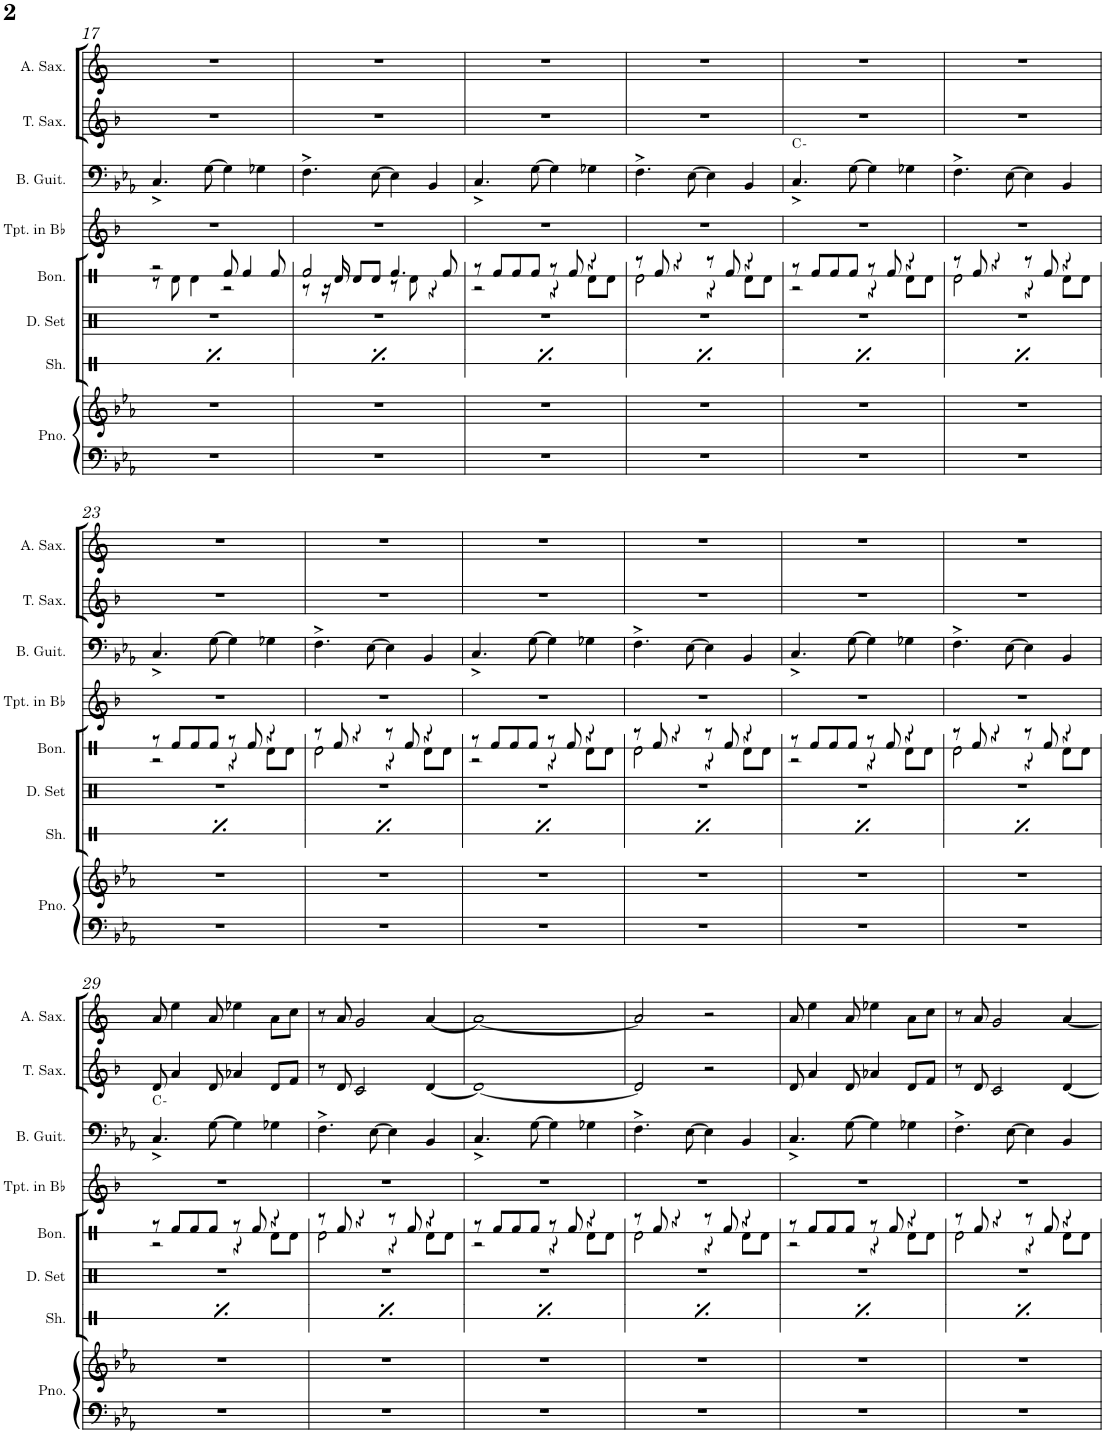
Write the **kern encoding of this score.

**kern	**kern	**kern	**dynam	**kern	**kern	**kern	**kern	**harte	**kern	**kern
*part8	*part8	*part7	*part7	*part6	*part5	*part4	*part3	*part3	*part2	*part1
*staff9	*staff8	*staff7	*staff7	*staff6	*staff5	*staff4	*staff3	*	*staff2	*staff1
*I"Piano	*	*I"Shaker	*	*I"Drumset	*I"Bongos	*I"Trumpet in Bb	*I"Bass Guitar	*	*I"Tenor Saxophone	*I"Alto Saxophone
*I'Pno.	*	*I'Sh.	*	*I'D. Set	*I'Bon.	*I'Tpt. in Bb	*I'B. Guit.	*	*I'T. Sax.	*I'A. Sax.
!!LO:PB:g=z
*clefF4	*clefG2	*clefX	*	*clefX	*clefX	*clefG2	*clefF4	*	*clefG2	*clefG2
*	*	*	*	*	*	*Trd1c2	*Trd7c12	*	*Trd8c14	*Trd5c9
*k[b-e-a-]	*k[b-e-a-]	*k[]	*	*k[]	*k[]	*k[b-]	*k[b-e-a-]	*	*k[b-]	*k[]
*M4/4	*M4/4	*M4/4	*	*M4/4	*M4/4	*M4/4	*M4/4	*	*M4/4	*M4/4
=17	=17	=17	=17	=17	=17	=17	=17	=17	=17	=17
*	*	*	*	*	*^	*	*	*	*	*
!	!	!	!LO:DY:b	!	!	!	!	!	!	!	!
1r	1r	4Re/	p	1r	2r	8r	1r	4.C^/	.	1r	1r
.	.	.	.	.	.	8Rd\	.	.	.	.	.
.	.	8Re/L	.	.	.	4Rd\	.	.	.	.	.
.	.	8Re/J	.	.	.	.	.	[8G\	.	.	.
.	.	4Re/	.	.	8Rf/	2r	.	4G\]	.	.	.
.	.	.	.	.	4Rf/	.	.	.	.	.	.
.	.	8Re/L	.	.	.	.	.	4G-X\	.	.	.
.	.	8Re/J	.	.	8Rf/	.	.	.	.	.	.
=18	=18	=18	=18	=18	=18	=18	=18	=18	=18	=18	=18
!	!	!	!LO:DY:b	!	!	!	!	!	!	!	!
1r	1r	4Re/	p	1r	2Rf/	8r	1r	4.F^\	.	1r	1r
.	.	.	.	.	.	16r	.	.	.	.	.
.	.	.	.	.	.	16Rd/	.	.	.	.	.
.	.	8Re/L	.	.	.	8Rd/L	.	.	.	.	.
.	.	8Re/J	.	.	.	8Rd/J	.	[8E-\	.	.	.
.	.	4Re/	.	.	4.Rf/	8r	.	4E-\]	.	.	.
.	.	.	.	.	.	8Rd\	.	.	.	.	.
.	.	8Re/L	.	.	.	4r	.	4BB-/	.	.	.
.	.	8Re/J	.	.	8Rf/	.	.	.	.	.	.
=19	=19	=19	=19	=19	=19	=19	=19	=19	=19	=19	=19
!	!	!	!LO:DY:b	!	!	!	!	!	!	!	!
1r	1r	4Re/	p	1r	8r	2r	1r	4.C^/	.	1r	1r
.	.	.	.	.	8Rf/L	.	.	.	.	.	.
.	.	8Re/L	.	.	8Rf/	.	.	.	.	.	.
.	.	8Re/J	.	.	8Rf/J	.	.	[8G\	.	.	.
.	.	4Re/	.	.	8r	4r	.	4G\]	.	.	.
.	.	.	.	.	8Rf/	.	.	.	.	.	.
.	.	8Re/L	.	.	4r	8Rd\L	.	4G-X\	.	.	.
.	.	8Re/J	.	.	.	8Rd\J	.	.	.	.	.
=20	=20	=20	=20	=20	=20	=20	=20	=20	=20	=20	=20
!	!	!	!LO:DY:b	!	!	!	!	!	!	!	!
1r	1r	4Re/	p	1r	8r	2Rd\	1r	4.F^\	.	1r	1r
.	.	.	.	.	8Rf/	.	.	.	.	.	.
.	.	8Re/L	.	.	4r	.	.	.	.	.	.
.	.	8Re/J	.	.	.	.	.	[8E-\	.	.	.
.	.	4Re/	.	.	8r	4r	.	4E-\]	.	.	.
.	.	.	.	.	8Rf/	.	.	.	.	.	.
.	.	8Re/L	.	.	4r	8Rd\L	.	4BB-/	.	.	.
.	.	8Re/J	.	.	.	8Rd\J	.	.	.	.	.
=21	=21	=21	=21	=21	=21	=21	=21	=21	=21	=21	=21
!	!	!	!LO:DY:b	!	!	!	!	!	!	!	!
1r	1r	4Re/	p	1r	8r	2r	1r	4.C^/	C:min	1r	1r
.	.	.	.	.	8Rf/L	.	.	.	.	.	.
.	.	8Re/L	.	.	8Rf/	.	.	.	.	.	.
.	.	8Re/J	.	.	8Rf/J	.	.	[8G\	.	.	.
.	.	4Re/	.	.	8r	4r	.	4G\]	.	.	.
.	.	.	.	.	8Rf/	.	.	.	.	.	.
.	.	8Re/L	.	.	4r	8Rd\L	.	4G-X\	.	.	.
.	.	8Re/J	.	.	.	8Rd\J	.	.	.	.	.
=22	=22	=22	=22	=22	=22	=22	=22	=22	=22	=22	=22
!	!	!	!LO:DY:b	!	!	!	!	!	!	!	!
1r	1r	4Re/	p	1r	8r	2Rd\	1r	4.F^\	.	1r	1r
.	.	.	.	.	8Rf/	.	.	.	.	.	.
.	.	8Re/L	.	.	4r	.	.	.	.	.	.
.	.	8Re/J	.	.	.	.	.	[8E-\	.	.	.
.	.	4Re/	.	.	8r	4r	.	4E-\]	.	.	.
.	.	.	.	.	8Rf/	.	.	.	.	.	.
.	.	8Re/L	.	.	4r	8Rd\L	.	4BB-/	.	.	.
.	.	8Re/J	.	.	.	8Rd\J	.	.	.	.	.
!!LO:LB:g=z
=23	=23	=23	=23	=23	=23	=23	=23	=23	=23	=23	=23
!	!	!	!LO:DY:b	!	!	!	!	!	!	!	!
1r	1r	4Re/	p	1r	8r	2r	1r	4.C^/	.	1r	1r
.	.	.	.	.	8Rf/L	.	.	.	.	.	.
.	.	8Re/L	.	.	8Rf/	.	.	.	.	.	.
.	.	8Re/J	.	.	8Rf/J	.	.	[8G\	.	.	.
.	.	4Re/	.	.	8r	4r	.	4G\]	.	.	.
.	.	.	.	.	8Rf/	.	.	.	.	.	.
.	.	8Re/L	.	.	4r	8Rd\L	.	4G-X\	.	.	.
.	.	8Re/J	.	.	.	8Rd\J	.	.	.	.	.
=24	=24	=24	=24	=24	=24	=24	=24	=24	=24	=24	=24
!	!	!	!LO:DY:b	!	!	!	!	!	!	!	!
1r	1r	4Re/	p	1r	8r	2Rd\	1r	4.F^\	.	1r	1r
.	.	.	.	.	8Rf/	.	.	.	.	.	.
.	.	8Re/L	.	.	4r	.	.	.	.	.	.
.	.	8Re/J	.	.	.	.	.	[8E-\	.	.	.
.	.	4Re/	.	.	8r	4r	.	4E-\]	.	.	.
.	.	.	.	.	8Rf/	.	.	.	.	.	.
.	.	8Re/L	.	.	4r	8Rd\L	.	4BB-/	.	.	.
.	.	8Re/J	.	.	.	8Rd\J	.	.	.	.	.
=25	=25	=25	=25	=25	=25	=25	=25	=25	=25	=25	=25
!	!	!	!LO:DY:b	!	!	!	!	!	!	!	!
1r	1r	4Re/	p	1r	8r	2r	1r	4.C^/	.	1r	1r
.	.	.	.	.	8Rf/L	.	.	.	.	.	.
.	.	8Re/L	.	.	8Rf/	.	.	.	.	.	.
.	.	8Re/J	.	.	8Rf/J	.	.	[8G\	.	.	.
.	.	4Re/	.	.	8r	4r	.	4G\]	.	.	.
.	.	.	.	.	8Rf/	.	.	.	.	.	.
.	.	8Re/L	.	.	4r	8Rd\L	.	4G-X\	.	.	.
.	.	8Re/J	.	.	.	8Rd\J	.	.	.	.	.
=26	=26	=26	=26	=26	=26	=26	=26	=26	=26	=26	=26
!	!	!	!LO:DY:b	!	!	!	!	!	!	!	!
1r	1r	4Re/	p	1r	8r	2Rd\	1r	4.F^\	.	1r	1r
.	.	.	.	.	8Rf/	.	.	.	.	.	.
.	.	8Re/L	.	.	4r	.	.	.	.	.	.
.	.	8Re/J	.	.	.	.	.	[8E-\	.	.	.
.	.	4Re/	.	.	8r	4r	.	4E-\]	.	.	.
.	.	.	.	.	8Rf/	.	.	.	.	.	.
.	.	8Re/L	.	.	4r	8Rd\L	.	4BB-/	.	.	.
.	.	8Re/J	.	.	.	8Rd\J	.	.	.	.	.
=27	=27	=27	=27	=27	=27	=27	=27	=27	=27	=27	=27
!	!	!	!LO:DY:b	!	!	!	!	!	!	!	!
1r	1r	4Re/	p	1r	8r	2r	1r	4.C^/	.	1r	1r
.	.	.	.	.	8Rf/L	.	.	.	.	.	.
.	.	8Re/L	.	.	8Rf/	.	.	.	.	.	.
.	.	8Re/J	.	.	8Rf/J	.	.	[8G\	.	.	.
.	.	4Re/	.	.	8r	4r	.	4G\]	.	.	.
.	.	.	.	.	8Rf/	.	.	.	.	.	.
.	.	8Re/L	.	.	4r	8Rd\L	.	4G-X\	.	.	.
.	.	8Re/J	.	.	.	8Rd\J	.	.	.	.	.
=28	=28	=28	=28	=28	=28	=28	=28	=28	=28	=28	=28
!	!	!	!LO:DY:b	!	!	!	!	!	!	!	!
1r	1r	4Re/	p	1r	8r	2Rd\	1r	4.F^\	.	1r	1r
.	.	.	.	.	8Rf/	.	.	.	.	.	.
.	.	8Re/L	.	.	4r	.	.	.	.	.	.
.	.	8Re/J	.	.	.	.	.	[8E-\	.	.	.
.	.	4Re/	.	.	8r	4r	.	4E-\]	.	.	.
.	.	.	.	.	8Rf/	.	.	.	.	.	.
.	.	8Re/L	.	.	4r	8Rd\L	.	4BB-/	.	.	.
.	.	8Re/J	.	.	.	8Rd\J	.	.	.	.	.
!!LO:LB:g=z
=29	=29	=29	=29	=29	=29	=29	=29	=29	=29	=29	=29
!	!	!	!LO:DY:b	!	!	!	!	!	!	!	!
1r	1r	4Re/	p	1r	8r	2r	1r	4.C^/	C:min	8d/	8a/
.	.	.	.	.	8Rf/L	.	.	.	.	4a/	4ee\
.	.	8Re/L	.	.	8Rf/	.	.	.	.	.	.
.	.	8Re/J	.	.	8Rf/J	.	.	[8G\	.	8d/	8a/
.	.	4Re/	.	.	8r	4r	.	4G\]	.	4a-X/	4ee-X\
.	.	.	.	.	8Rf/	.	.	.	.	.	.
.	.	8Re/L	.	.	4r	8Rd\L	.	4G-X\	.	8d/L	8a\L
.	.	8Re/J	.	.	.	8Rd\J	.	.	.	8f/J	8cc\J
=30	=30	=30	=30	=30	=30	=30	=30	=30	=30	=30	=30
!	!	!	!LO:DY:b	!	!	!	!	!	!	!	!
1r	1r	4Re/	p	1r	8r	2Rd\	1r	4.F^\	.	8r	8r
.	.	.	.	.	8Rf/	.	.	.	.	8d/	8a/
.	.	8Re/L	.	.	4r	.	.	.	.	2c/	2g/
.	.	8Re/J	.	.	.	.	.	[8E-\	.	.	.
.	.	4Re/	.	.	8r	4r	.	4E-\]	.	.	.
.	.	.	.	.	8Rf/	.	.	.	.	.	.
.	.	8Re/L	.	.	4r	8Rd\L	.	4BB-/	.	[4d/	[4a/
.	.	8Re/J	.	.	.	8Rd\J	.	.	.	.	.
=31	=31	=31	=31	=31	=31	=31	=31	=31	=31	=31	=31
!	!	!	!LO:DY:b	!	!	!	!	!	!	!	!
1r	1r	4Re/	p	1r	8r	2r	1r	4.C^/	.	1d_	1a_
.	.	.	.	.	8Rf/L	.	.	.	.	.	.
.	.	8Re/L	.	.	8Rf/	.	.	.	.	.	.
.	.	8Re/J	.	.	8Rf/J	.	.	[8G\	.	.	.
.	.	4Re/	.	.	8r	4r	.	4G\]	.	.	.
.	.	.	.	.	8Rf/	.	.	.	.	.	.
.	.	8Re/L	.	.	4r	8Rd\L	.	4G-X\	.	.	.
.	.	8Re/J	.	.	.	8Rd\J	.	.	.	.	.
=32	=32	=32	=32	=32	=32	=32	=32	=32	=32	=32	=32
!	!	!	!LO:DY:b	!	!	!	!	!	!	!	!
1r	1r	4Re/	p	1r	8r	2Rd\	1r	4.F^\	.	2d/]	2a/]
.	.	.	.	.	8Rf/	.	.	.	.	.	.
.	.	8Re/L	.	.	4r	.	.	.	.	.	.
.	.	8Re/J	.	.	.	.	.	[8E-\	.	.	.
.	.	4Re/	.	.	8r	4r	.	4E-\]	.	2r	2r
.	.	.	.	.	8Rf/	.	.	.	.	.	.
.	.	8Re/L	.	.	4r	8Rd\L	.	4BB-/	.	.	.
.	.	8Re/J	.	.	.	8Rd\J	.	.	.	.	.
=33	=33	=33	=33	=33	=33	=33	=33	=33	=33	=33	=33
!	!	!	!LO:DY:b	!	!	!	!	!	!	!	!
1r	1r	4Re/	p	1r	8r	2r	1r	4.C^/	.	8d/	8a/
.	.	.	.	.	8Rf/L	.	.	.	.	4a/	4ee\
.	.	8Re/L	.	.	8Rf/	.	.	.	.	.	.
.	.	8Re/J	.	.	8Rf/J	.	.	[8G\	.	8d/	8a/
.	.	4Re/	.	.	8r	4r	.	4G\]	.	4a-X/	4ee-X\
.	.	.	.	.	8Rf/	.	.	.	.	.	.
.	.	8Re/L	.	.	4r	8Rd\L	.	4G-X\	.	8d/L	8a\L
.	.	8Re/J	.	.	.	8Rd\J	.	.	.	8f/J	8cc\J
=34	=34	=34	=34	=34	=34	=34	=34	=34	=34	=34	=34
!	!	!	!LO:DY:b	!	!	!	!	!	!	!	!
1r	1r	4Re/	p	1r	8r	2Rd\	1r	4.F^\	.	8r	8r
.	.	.	.	.	8Rf/	.	.	.	.	8d/	8a/
.	.	8Re/L	.	.	4r	.	.	.	.	2c/	2g/
.	.	8Re/J	.	.	.	.	.	[8E-\	.	.	.
.	.	4Re/	.	.	8r	4r	.	4E-\]	.	.	.
.	.	.	.	.	8Rf/	.	.	.	.	.	.
.	.	8Re/L	.	.	4r	8Rd\L	.	4BB-/	.	[4d/	[4a/
.	.	8Re/J	.	.	.	8Rd\J	.	.	.	.	.
*	*	*	*	*	*v	*v	*	*	*	*	*
=	=	=	=	=	=	=	=	=	=	=
*-	*-	*-	*-	*-	*-	*-	*-	*-	*-	*-
